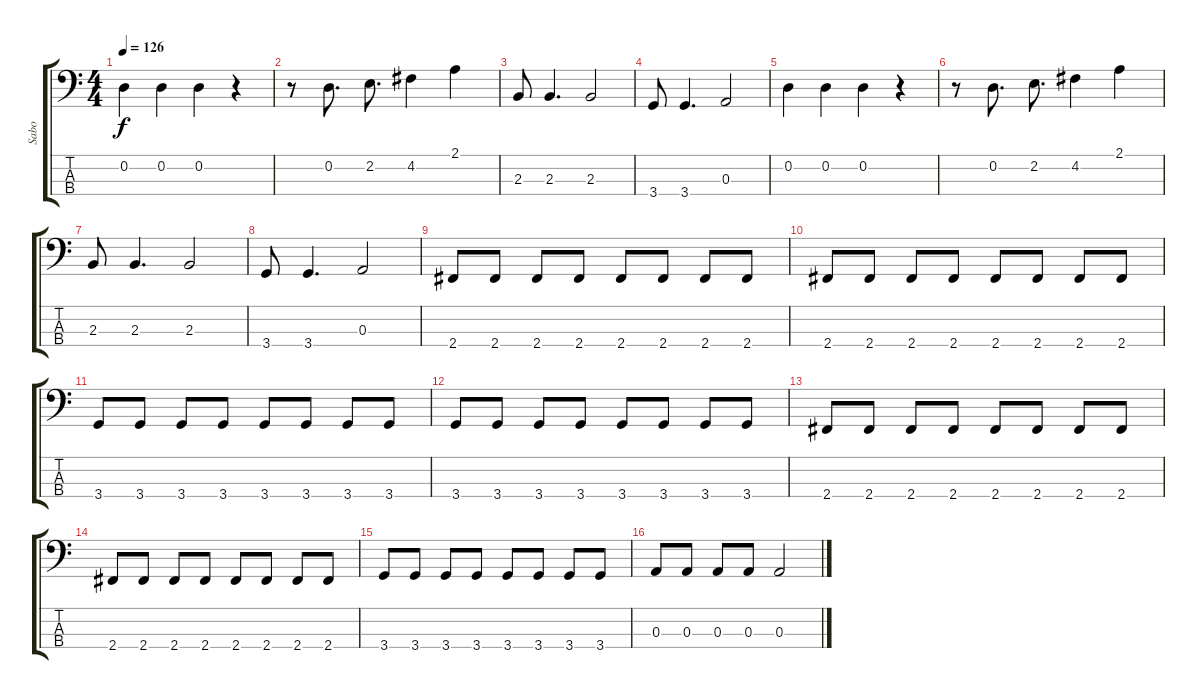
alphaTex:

\track ("Sabo" "Sabo") {instrument fretlessbass}
\staff {score tabs}
\tuning (G2 D2 A1 E1) {hide}
\ts (4 4)
\tempo 126
\clef f4
\ks c
0.2.4{dy f} 0.2.4 0.2.4 r.4 |
r.8 0.2.8{d} 2.2.8{d} 4.2.4 2.1.4 |
2.3.8 2.3.4{d} 2.3.2 |
3.4.8 3.4.4{d} 0.3.2 |
0.2.4 0.2.4 0.2.4 r.4 |
r.8 0.2.8{d} 2.2.8{d} 4.2.4 2.1.4 |
2.3.8 2.3.4{d} 2.3.2 |
3.4.8 3.4.4{d} 0.3.2 |
2.4.8 2.4.8 2.4.8 2.4.8 2.4.8 2.4.8 2.4.8 2.4.8 |
2.4.8 2.4.8 2.4.8 2.4.8 2.4.8 2.4.8 2.4.8 2.4.8 |
3.4.8 3.4.8 3.4.8 3.4.8 3.4.8 3.4.8 3.4.8 3.4.8 |
3.4.8 3.4.8 3.4.8 3.4.8 3.4.8 3.4.8 3.4.8 3.4.8 |
2.4.8 2.4.8 2.4.8 2.4.8 2.4.8 2.4.8 2.4.8 2.4.8 |
2.4.8 2.4.8 2.4.8 2.4.8 2.4.8 2.4.8 2.4.8 2.4.8 |
3.4.8 3.4.8 3.4.8 3.4.8 3.4.8 3.4.8 3.4.8 3.4.8 |
0.3.8 0.3.8 0.3.8 0.3.8 0.3.2
